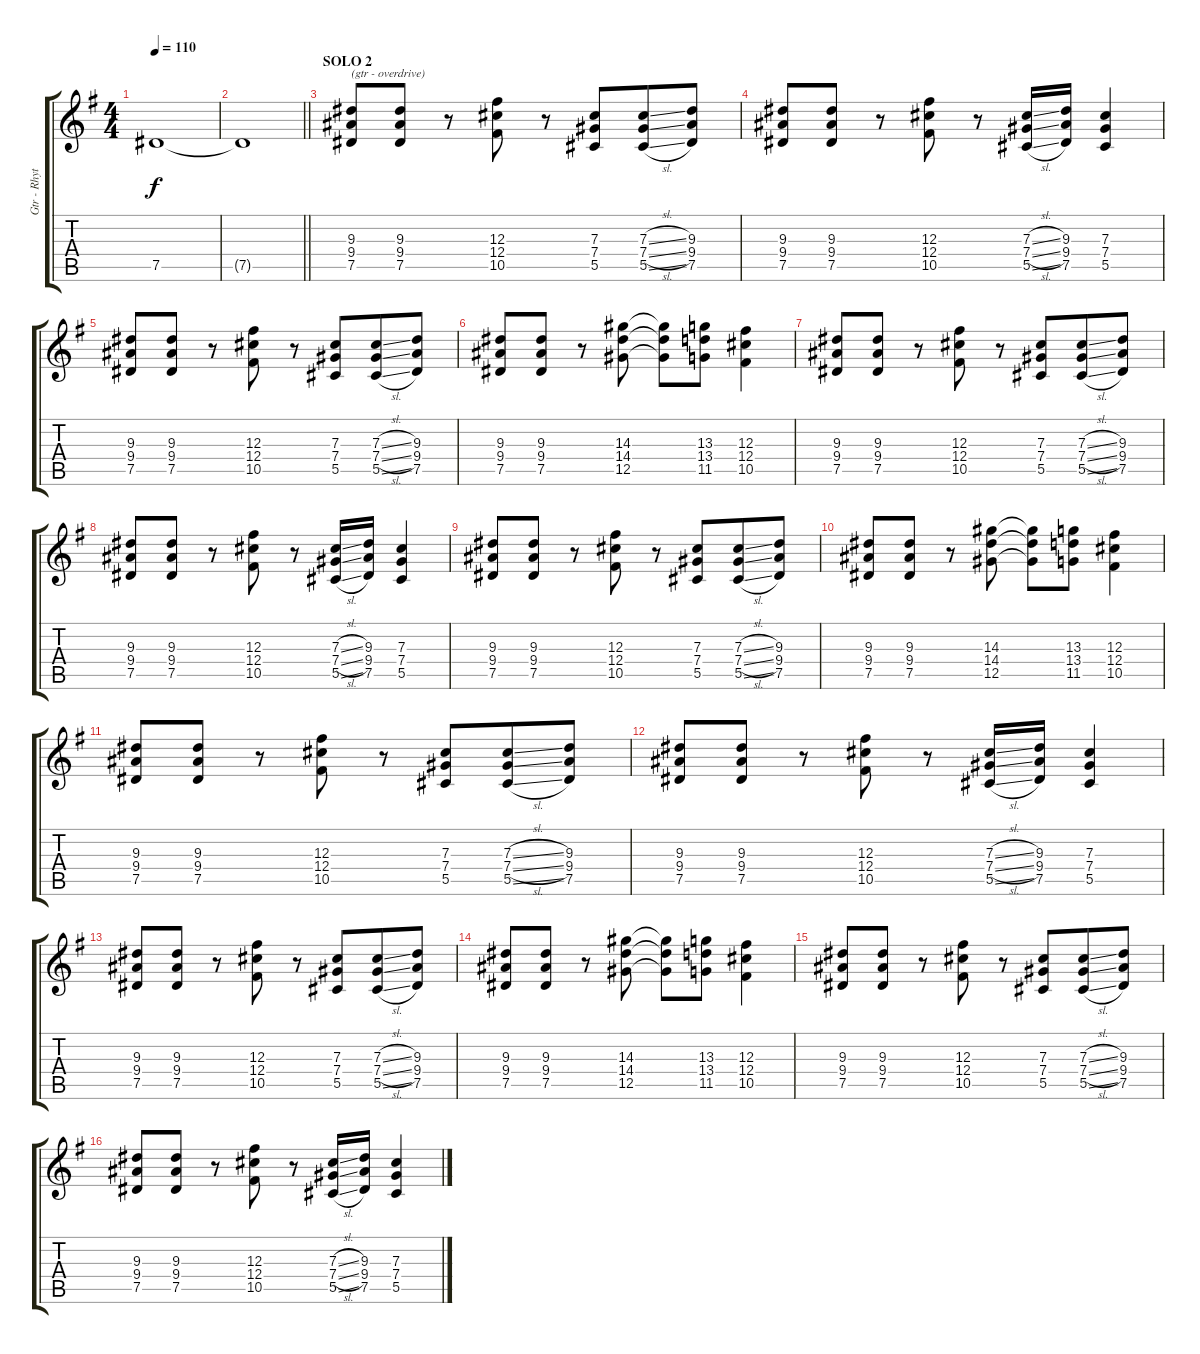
\track ("Gtr - Rhythm" "Gtr - Rhyt") {instrument overdrivenguitar}
\staff {score tabs}
\tuning (Eb4 Bb3 Gb3 Db3 Ab2 Eb2) {hide}
\ts (4 4)
\tempo 110
\clef g2
\ks eminor
7.5.1{dy f} |
\barLineRight lightlight
7.5{t}.1 |
\section ("" "SOLO 2")
(9.3 9.4 7.5).8{txt "(gtr - overdrive)" instrument overdrivenguitar} (9.3 9.4 7.5).8 r.8 (12.3 12.4 10.5).8 r.8 (7.3 7.4 5.5).8{beam merge} (7.3{sl} 7.4{sl} 5.5{sl}).8 (9.3 9.4 7.5).8 |
(9.3 9.4 7.5).8 (9.3 9.4 7.5).8 r.8 (12.3 12.4 10.5).8 r.8 (7.3{sl} 7.4{sl} 5.5{sl}).16{beam merge} (9.3 9.4 7.5).16 (7.3 7.4 5.5).4 |
(9.3 9.4 7.5).8 (9.3 9.4 7.5).8 r.8 (12.3 12.4 10.5).8 r.8 (7.3 7.4 5.5).8{beam merge} (7.3{sl} 7.4{sl} 5.5{sl}).8 (9.3 9.4 7.5).8 |
(9.3 9.4 7.5).8 (9.3 9.4 7.5).8 r.8 (14.3 14.4 12.5).8 (14.3{t} 14.4{t} 12.5{t}).8 (13.3 13.4 11.5).8 (12.3 12.4 10.5).4 |
(9.3 9.4 7.5).8 (9.3 9.4 7.5).8 r.8 (12.3 12.4 10.5).8 r.8 (7.3 7.4 5.5).8{beam merge} (7.3{sl} 7.4{sl} 5.5{sl}).8 (9.3 9.4 7.5).8 |
(9.3 9.4 7.5).8 (9.3 9.4 7.5).8 r.8 (12.3 12.4 10.5).8 r.8 (7.3{sl} 7.4{sl} 5.5{sl}).16{beam merge} (9.3 9.4 7.5).16 (7.3 7.4 5.5).4 |
(9.3 9.4 7.5).8 (9.3 9.4 7.5).8 r.8 (12.3 12.4 10.5).8 r.8 (7.3 7.4 5.5).8{beam merge} (7.3{sl} 7.4{sl} 5.5{sl}).8 (9.3 9.4 7.5).8 |
(9.3 9.4 7.5).8 (9.3 9.4 7.5).8 r.8 (14.3 14.4 12.5).8 (14.3{t} 14.4{t} 12.5{t}).8 (13.3 13.4 11.5).8 (12.3 12.4 10.5).4 |
(9.3 9.4 7.5).8 (9.3 9.4 7.5).8 r.8 (12.3 12.4 10.5).8 r.8 (7.3 7.4 5.5).8{beam merge} (7.3{sl} 7.4{sl} 5.5{sl}).8 (9.3 9.4 7.5).8 |
(9.3 9.4 7.5).8 (9.3 9.4 7.5).8 r.8 (12.3 12.4 10.5).8 r.8 (7.3{sl} 7.4{sl} 5.5{sl}).16{beam merge} (9.3 9.4 7.5).16 (7.3 7.4 5.5).4 |
(9.3 9.4 7.5).8 (9.3 9.4 7.5).8 r.8 (12.3 12.4 10.5).8 r.8 (7.3 7.4 5.5).8{beam merge} (7.3{sl} 7.4{sl} 5.5{sl}).8 (9.3 9.4 7.5).8 |
(9.3 9.4 7.5).8 (9.3 9.4 7.5).8 r.8 (14.3 14.4 12.5).8 (14.3{t} 14.4{t} 12.5{t}).8 (13.3 13.4 11.5).8 (12.3 12.4 10.5).4 |
(9.3 9.4 7.5).8 (9.3 9.4 7.5).8 r.8 (12.3 12.4 10.5).8 r.8 (7.3 7.4 5.5).8{beam merge} (7.3{sl} 7.4{sl} 5.5{sl}).8 (9.3 9.4 7.5).8 |
(9.3 9.4 7.5).8 (9.3 9.4 7.5).8 r.8 (12.3 12.4 10.5).8 r.8 (7.3{sl} 7.4{sl} 5.5{sl}).16{beam merge} (9.3 9.4 7.5).16 (7.3 7.4 5.5).4
